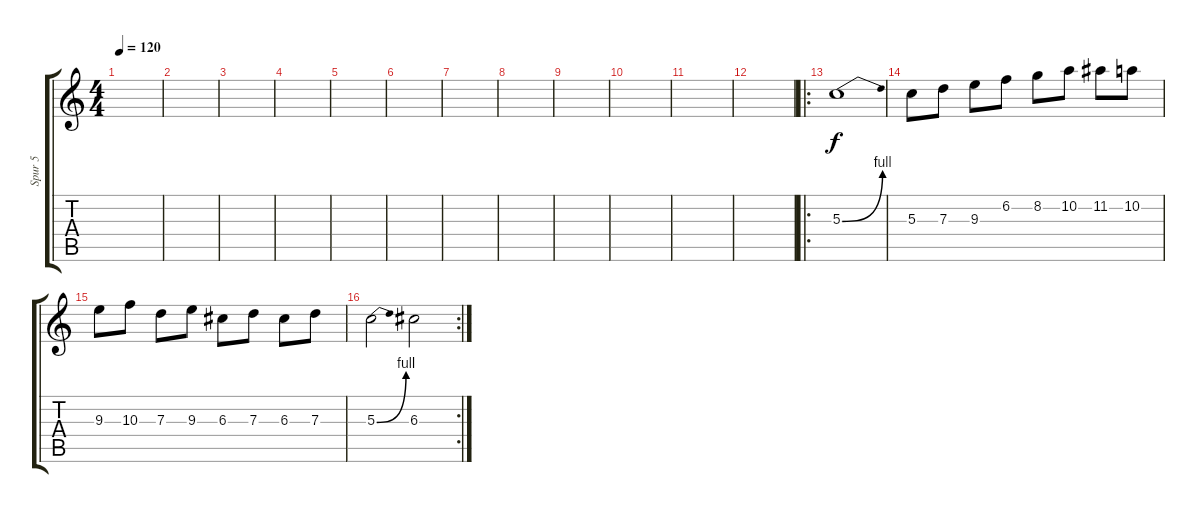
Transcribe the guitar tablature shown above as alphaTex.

\track ("Spur 5" "Spur 5") {instrument distortionguitar}
\staff {score tabs}
\tuning (E4 B3 G3 D3 A2 E2) {hide}
\ts (4 4)
\tempo 120
\clef g2
\ks c
|
|
|
|
|
|
|
|
|
|
|
|
\ro
5.3{be (bend 0 0 60 4)}.1 |
5.3.8 7.3.8 9.3.8 6.2.8 8.2.8 10.2.8 11.2.8 10.2.8 |
9.3.8 10.3.8 7.3.8 9.3.8 6.3.8 7.3.8 6.3.8 7.3.8 |
\rc 2
5.3{be (bend 0 0 60 4)}.2 6.3.2
